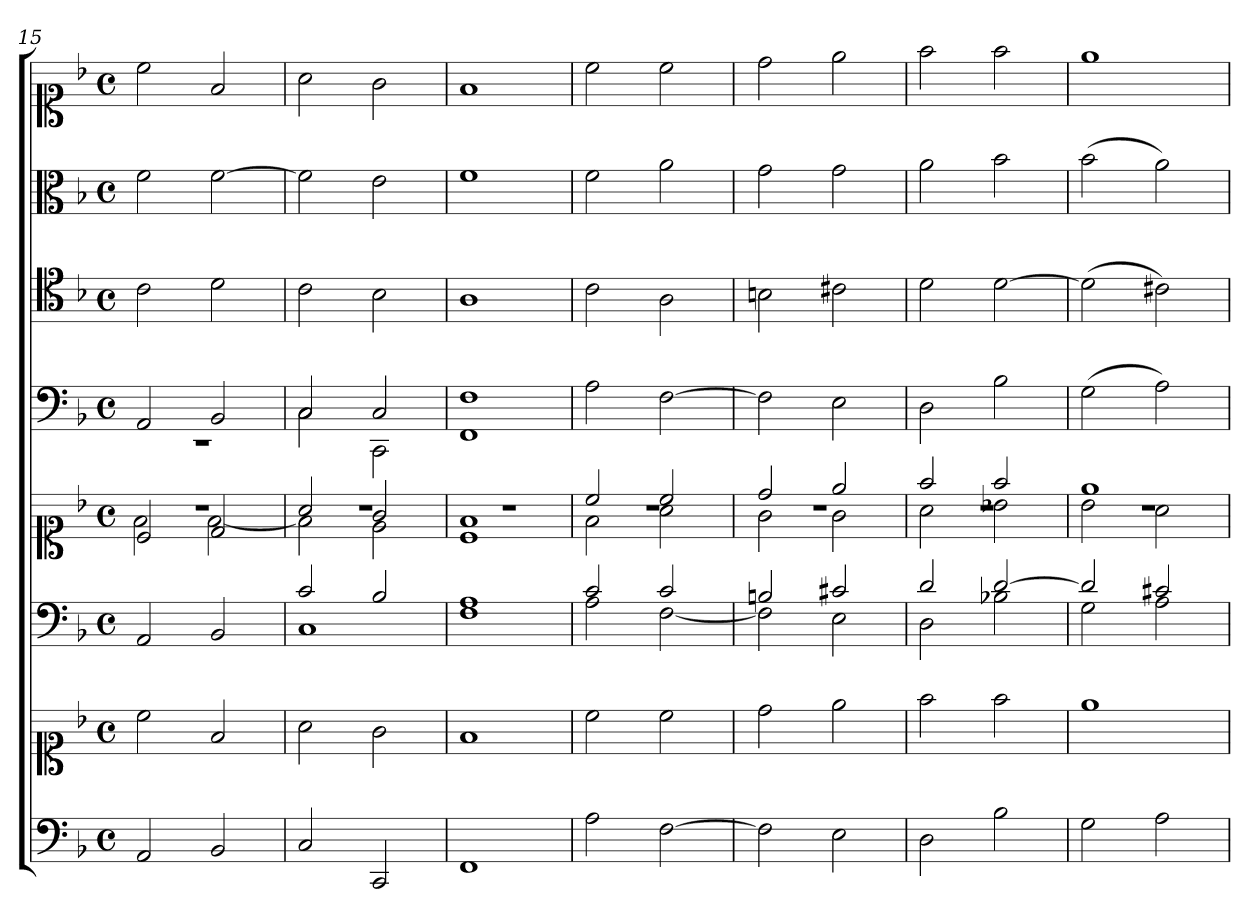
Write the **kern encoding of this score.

**kern	**kern	**kern	**kern	**kern	**kern	**kern	**kern
*part6	*part6	*part5	*part5	*part4	*part3	*part2	*part1
*staff8	*staff7	*staff6	*staff5	*staff4	*staff3	*staff2	*staff1
*clefF4	*clefC1	*clefF4	*clefC1	*clefF4	*clefC4	*clefC3	*clefC1
*k[b-]	*k[b-]	*k[b-]	*k[b-]	*k[b-]	*k[b-]	*k[b-]	*k[b-]
*F:	*F:	*F:	*F:	*F:	*F:	*F:	*F:
*M4/4	*M4/4	*M4/4	*M4/4	*M4/4	*M4/4	*M4/4	*M4/4
*met(c)	*met(c)	*met(c)	*met(c)	*met(c)	*met(c)	*met(c)	*met(c)
=15	=15	=15	=15	=15	=15	=15	=15
*	*	*	*^	*^	*	*	*
*	*	*	*	*^	*	*	*	*	*
2AA	2cc	2AA	2c	2f	1r	2AA	1r	2c	2f	2cc
2BB-	2f	2BB-	2d	[2f	.	2BB-	.	2d	[2f	2f
=16	=16	=16	=16	=16	=16	=16	=16	=16	=16	=16
*	*	*^	*	*	*	*	*	*	*	*
2C	2a	2c	1C	2a	2f]	1r	2C	2C	2c	2f]	2a
2CC	2g	2B-	.	2g	2e	.	2C	2CC	2B-	2e	2g
=17	=17	=17	=17	=17	=17	=17	=17	=17	=17	=17	=17
1FF	1f	1A	1F	1f	1c	1r	1F	1FF	1A	1f	1f
*	*	*	*	*	*	*	*v	*v	*	*	*
=18	=18	=18	=18	=18	=18	=18	=18	=18	=18	=18
2A	2cc	2c	2A	2cc	2f	1r	2A	2c	2f	2cc
[2F	2cc	2c	[2F	2cc	2a	.	[2F	2A	2a	2cc
=19	=19	=19	=19	=19	=19	=19	=19	=19	=19	=19
2F]	2dd	2Bn	2F]	2dd	2g	1r	2F]	2Bn	2g	2dd
2E	2ee	2c#X	2E	2ee	2g	.	2E	2c#X	2g	2ee
=20	=20	=20	=20	=20	=20	=20	=20	=20	=20	=20
2D	2ff	2d	2D	2ff	2a	1r	2D	2d	2a	2ff
2B-	2ff	[2d	2B-X	2ff	2b-X	.	2B-	[2d	2b-	2ff
=21	=21	=21	=21	=21	=21	=21	=21	=21	=21	=21
2G	1ee	2d]	2G	1ee	2b-	1r	(2G	(2d]	(2b-	1ee
2A	.	2c#X	2A	.	2a	.	2A)	2c#X)	2a)	.
*	*	*v	*v	*	*	*	*	*	*	*
*	*	*	*v	*v	*v	*	*	*	*
=	=	=	=	=	=	=	=
*-	*-	*-	*-	*-	*-	*-	*-
